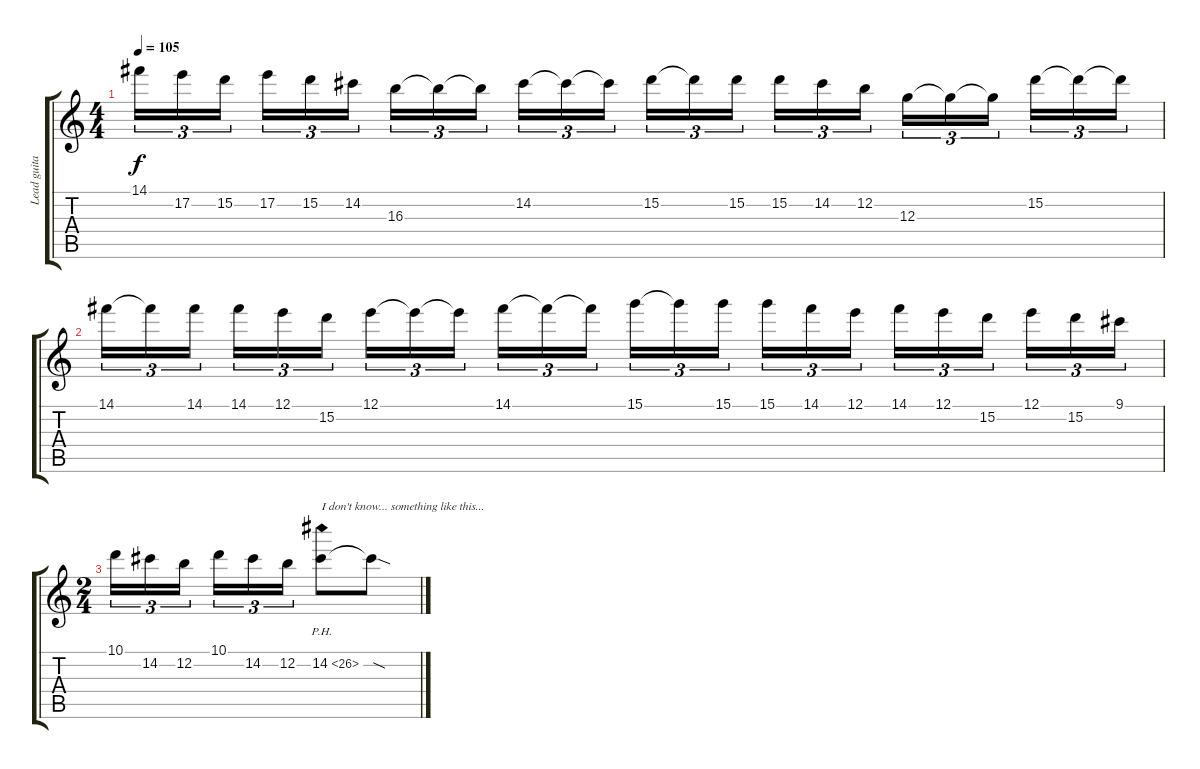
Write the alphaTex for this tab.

\track ("Lead guitar" "Lead guita") {instrument distortionguitar}
\staff {score tabs}
\tuning (E4 B3 G3 D3 A2 E2) {hide}
\ts (4 4)
\tempo 105
\clef g2
\ks c
14.1.16{tu (3 2) dy f} 17.2.16{tu (3 2)} 15.2.16{tu (3 2) beam splitsecondary} 17.2.16{tu (3 2)} 15.2.16{tu (3 2)} 14.2.16{tu (3 2)} 16.3.16{tu (3 2)} 16.3{t}.16{tu (3 2)} 16.3{t}.16{tu (3 2) beam splitsecondary} 14.2.16{tu (3 2)} 14.2{t}.16{tu (3 2)} 14.2{t}.16{tu (3 2)} 15.2.16{tu (3 2)} 15.2{t}.16{tu (3 2)} 15.2.16{tu (3 2) beam splitsecondary} 15.2.16{tu (3 2)} 14.2.16{tu (3 2)} 12.2.16{tu (3 2)} 12.3.16{tu (3 2)} 12.3{t}.16{tu (3 2)} 12.3{t}.16{tu (3 2) beam splitsecondary} 15.2.16{tu (3 2)} 15.2{t}.16{tu (3 2)} 15.2{t}.16{tu (3 2)} |
14.1.16{tu (3 2)} 14.1{t}.16{tu (3 2)} 14.1.16{tu (3 2) beam splitsecondary} 14.1.16{tu (3 2)} 12.1.16{tu (3 2)} 15.2.16{tu (3 2)} 12.1.16{tu (3 2)} 12.1{t}.16{tu (3 2)} 12.1{t}.16{tu (3 2) beam splitsecondary} 14.1.16{tu (3 2)} 14.1{t}.16{tu (3 2)} 14.1{t}.16{tu (3 2)} 15.1.16{tu (3 2)} 15.1{t}.16{tu (3 2)} 15.1.16{tu (3 2) beam splitsecondary} 15.1.16{tu (3 2)} 14.1.16{tu (3 2)} 12.1.16{tu (3 2)} 14.1.16{tu (3 2)} 12.1.16{tu (3 2)} 15.2.16{tu (3 2) beam splitsecondary} 12.1.16{tu (3 2)} 15.2.16{tu (3 2)} 9.1.16{tu (3 2)} |
\ts (2 4)
10.1.16{tu (3 2)} 14.2.16{tu (3 2)} 12.2.16{tu (3 2) beam splitsecondary} 10.1.16{tu (3 2)} 14.2.16{tu (3 2)} 12.2.16{tu (3 2)} 14.2{ph 12}.8{txt "I don't know... something like this..."} 14.2{sod t}.8
